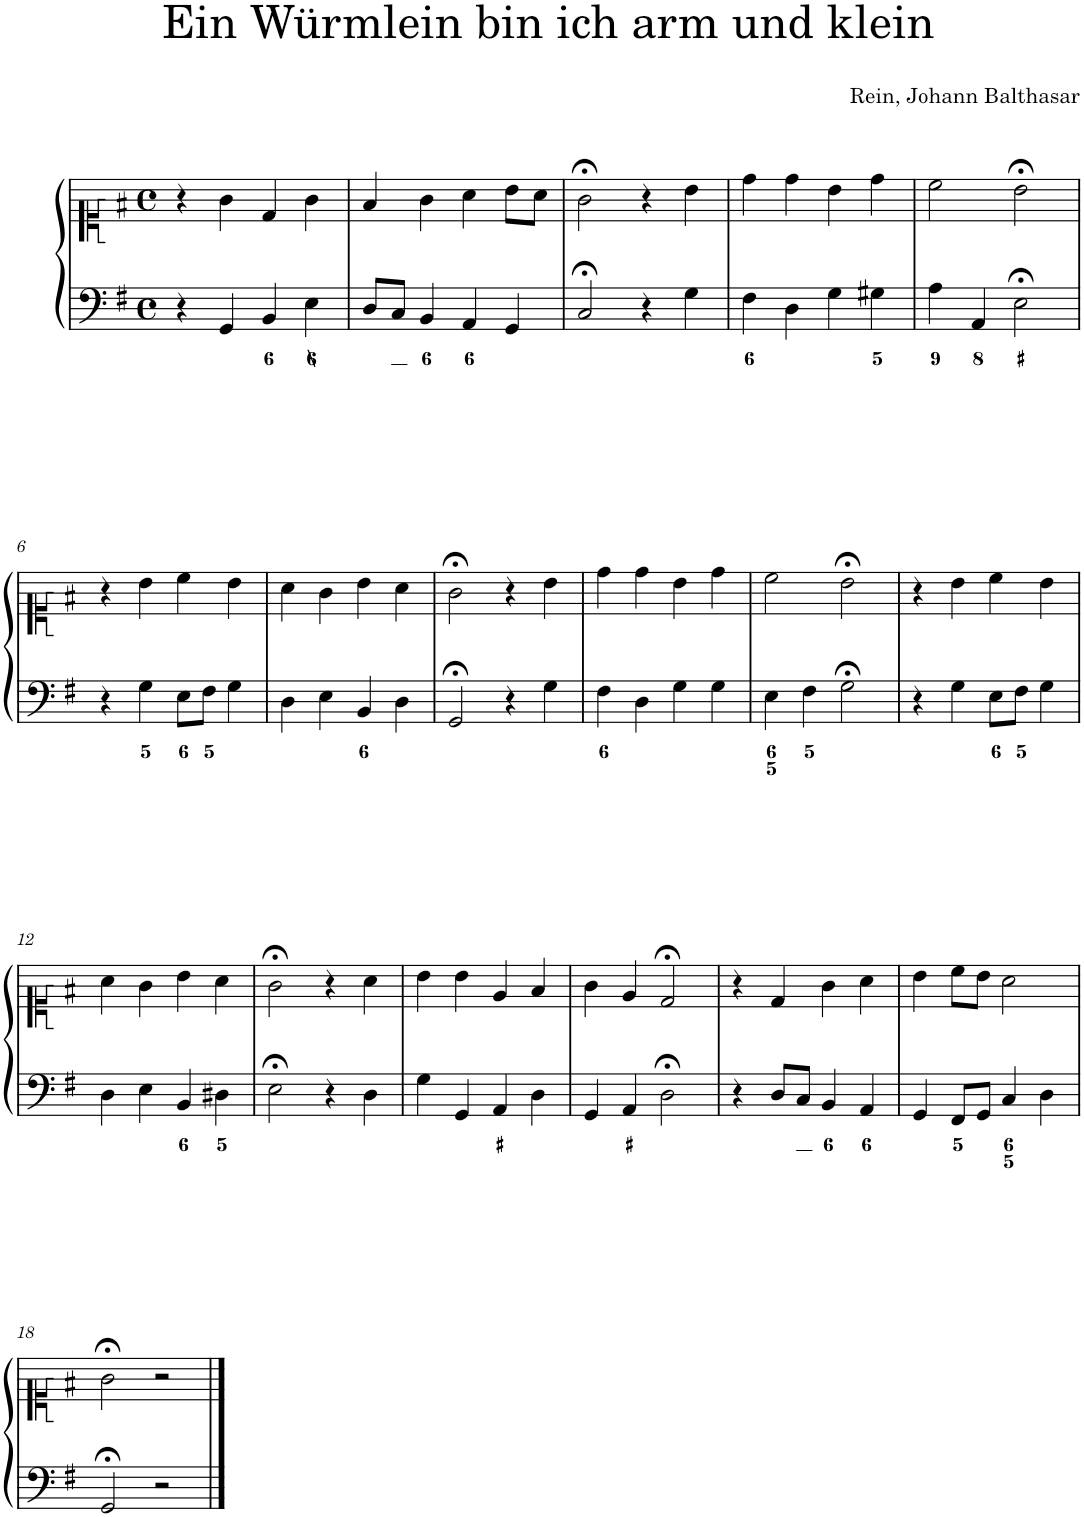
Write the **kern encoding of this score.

**kern	**kern
*part1	*part1
*staff2	*staff1
*I"Piano	*
*I'Pno.	*
*clefF4	*clefC1
*k[f#]	*k[f#]
*M4/4	*M4/4
*met(c)	*met(c)
=1	=1
4r	4r
4GG/	4g\
4BB/	4d/
4E\	4g\
=2	=2
8D/L	4f#/
8C/J	.
4BB/	4g\
4AA/	4a\
4GG/	8b\L
.	8a\J
=3	=3
2C;</	2g;<\
4r	4r
4G\	4b\
=4	=4
4F#\	4dd\
4D\	4dd\
4G\	4b\
4G#X\	4dd\
=5	=5
4A\	2cc\
4AA/	.
2E;<\	2b;<\
!!LO:LB:g=z
=6	=6
4r	4r
4G\	4b\
8E\L	4cc\
8F#\J	.
4G\	4b\
=7	=7
4D\	4a\
4E\	4g\
4BB/	4b\
4D\	4a\
=8	=8
2GG;</	2g;<\
4r	4r
4G\	4b\
=9	=9
4F#\	4dd\
4D\	4dd\
4G\	4b\
4G\	4dd\
=10	=10
4E\	2cc\
4F#\	.
2G;<\	2b;<\
=11	=11
4r	4r
4G\	4b\
8E\L	4cc\
8F#\J	.
4G\	4b\
!!LO:LB:g=z
=12	=12
4D\	4a\
4E\	4g\
4BB/	4b\
4D#X\	4a\
=13	=13
2E;<\	2g;<\
4r	4r
4D\	4a\
=14	=14
4G\	4b\
4GG/	4b\
4AA/	4e/
4D\	4f#/
=15	=15
4GG/	4g\
4AA/	4e/
2D;<\	2d;</
=16	=16
4r	4r
8D/L	4d/
8C/J	.
4BB/	4g\
4AA/	4a\
=17	=17
4GG/	4b\
8FF#/L	8cc\L
8GG/J	8b\J
4C/	2a\
4D\	.
!!LO:LB:g=z
=18	=18
2GG;</	2g;<\
2r	2r
==	==
*-	*-
